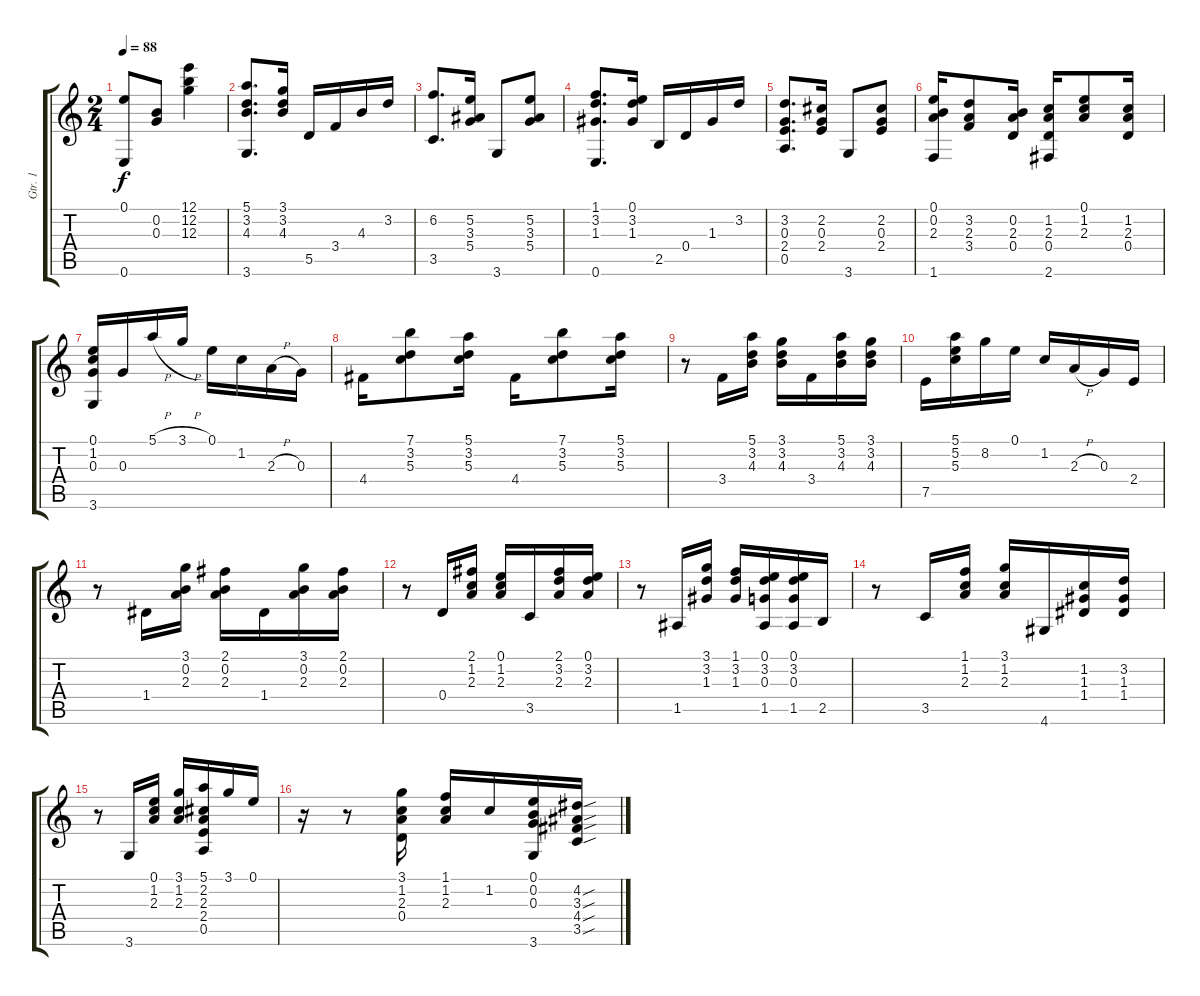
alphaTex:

\track ("Gtr. 1" "Gtr. 1") {instrument acousticguitarnylon}
\staff {score tabs}
\tuning (E4 B3 G3 D3 A2 E2) {hide}
\ts (2 4)
\tempo 88
\clef g2
\ks c
(0.1 0.6).8{dy f} (0.2 0.3).8 (12.1 12.2 12.3).4 |
(5.1 3.2 4.3 3.6).8{d} (3.1 3.2 4.3).16 5.5.16 3.4.16 4.3.16 3.2.16 |
(6.2 3.5).8{d} (5.2 3.3 5.4).16 3.6.8 (5.2 3.3 5.4).8 |
(1.1 3.2 1.3 0.6).8{d} (0.1 3.2 1.3).16 2.5.16 0.4.16 1.3.16 3.2.16 |
(3.2 0.3 2.4 0.5).8{d} (2.2 0.3 2.4).16 3.6.8 (2.2 0.3 2.4).8 |
(0.1 0.2 2.3 1.6).16 (3.2 2.3 3.4).8 (0.2 2.3 0.4).16 (1.2 2.3 0.4 2.6).16 (0.1 1.2 2.3).8 (1.2 2.3 0.4).16 |
(0.1 1.2 0.3 3.6).16 0.3.16 5.1{h}.16 3.1{h}.16 0.1.16 1.2.16 2.3{h}.16 0.3.16 |
4.4.16 (7.1 3.2 5.3).8 (5.1 3.2 5.3).16 4.4.16 (7.1 3.2 5.3).8 (5.1 3.2 5.3).16 |
r.8 3.4.16 (5.1 3.2 4.3).16 (3.1 3.2 4.3).16 3.4.16 (5.1 3.2 4.3).16 (3.1 3.2 4.3).16 |
7.5.16 (5.1 5.2 5.3).16 8.2.16 0.1.16 1.2.16 2.3{h}.16 0.3.16 2.4.16 |
r.8 1.4.16 (3.1 0.2 2.3).16 (2.1 0.2 2.3).16 1.4.16 (3.1 0.2 2.3).16 (2.1 0.2 2.3).16 |
r.8 0.4.16 (2.1 1.2 2.3).16 (0.1 1.2 2.3).16 3.5.16 (2.1 3.2 2.3).16 (0.1 3.2 2.3).16 |
r.8 1.5.16 (3.1 3.2 1.3).16 (1.1 3.2 1.3).16 (0.1 3.2 0.3 1.5).16 (0.1 3.2 0.3 1.5).16 2.5.16 |
r.8 3.5.16 (1.1 1.2 2.3).16 (3.1 1.2 2.3).16 4.6.16 (1.2 1.3 1.4).16 (3.2 1.3 1.4).16 |
r.8 3.6.16 (0.1 1.2 2.3).16 (3.1 1.2 2.3).16 (5.1 2.2 2.3 2.4 0.5).16 3.1.16 0.1.16 |
r.16 r.8 (3.1 1.2 2.3 0.4).16 (1.1 1.2 2.3).16 1.2.16 (0.1 0.2 0.3 3.6).16 (4.2{sou} 3.3{sou} 4.4{sou} 3.5{sou}).16
